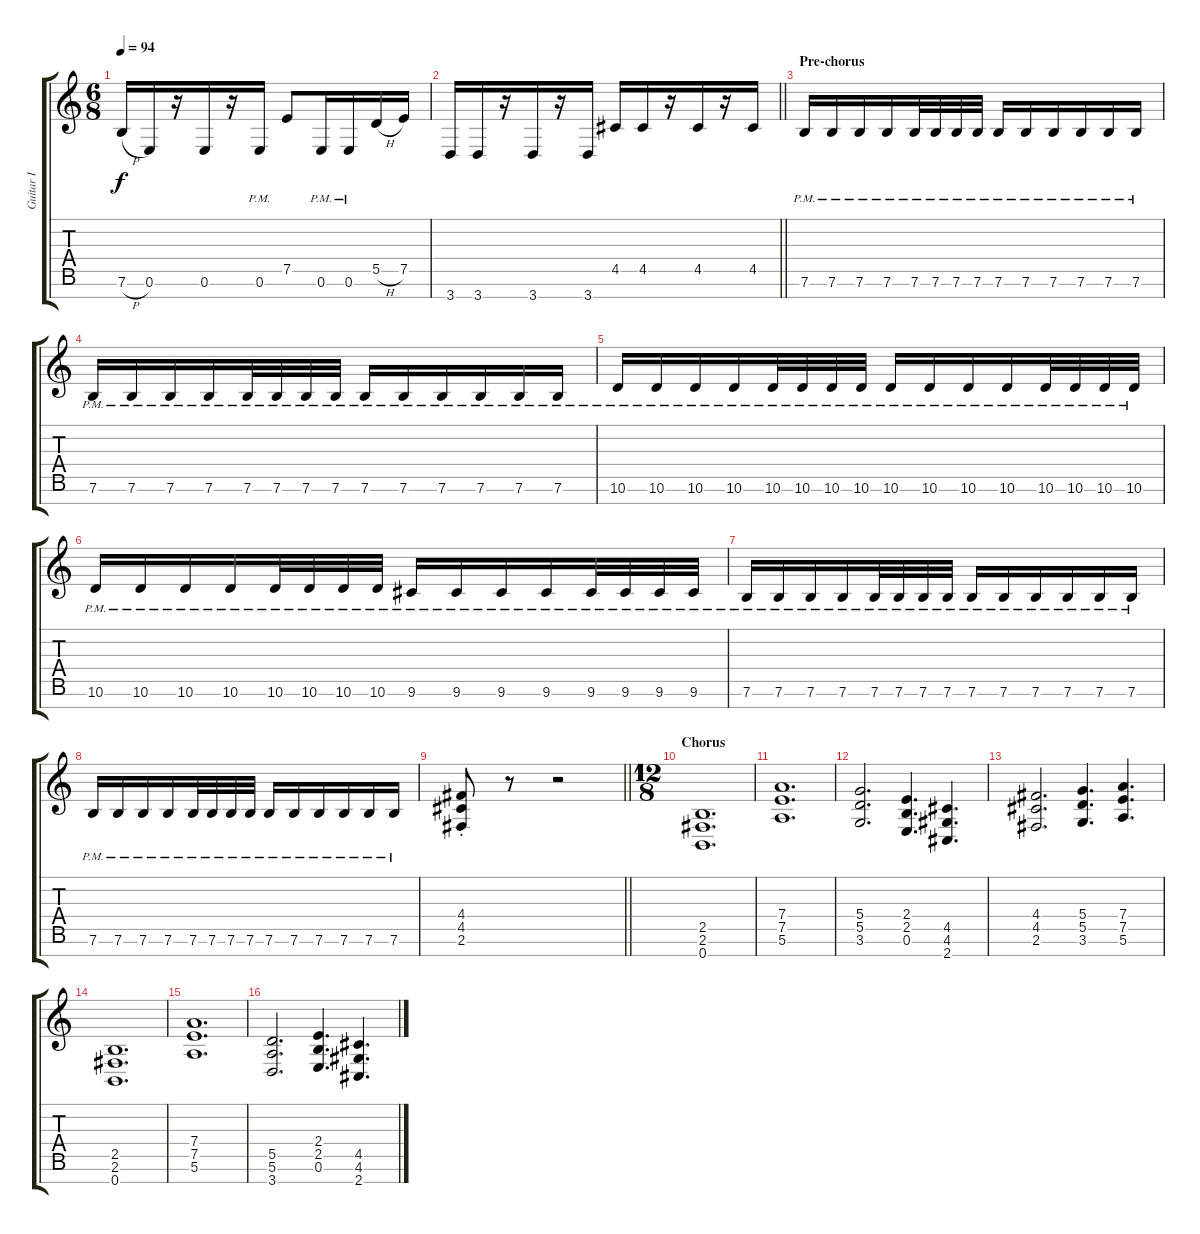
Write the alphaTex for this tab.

\track ("Guitar I" "Guitar I") {instrument distortionguitar}
\staff {score tabs}
\tuning (E4 B3 G3 D3 A2 E2 B1) {hide}
\ts (6 8)
\tempo 94
\clef g2
\ks c
7.6{h}.16{dy f} 0.6.16 r.16 0.6.16 r.16 0.6{pm}.16 7.5.8 0.6{pm}.16 0.6{pm}.16 5.5{h}.16 7.5.16 |
\barLineRight lightlight
3.7.16 3.7.16 r.16 3.7.16 r.16 3.7.16 4.5.16 4.5.16 r.16 4.5.16 r.16 4.5.16 |
\section ("" "Pre-chorus")
7.6{pm}.16 7.6{pm}.16 7.6{pm}.16 7.6{pm}.16 7.6{pm}.32 7.6{pm}.32 7.6{pm}.32 7.6{pm}.32 7.6{pm}.16 7.6{pm}.16 7.6{pm}.16 7.6{pm}.16 7.6{pm}.16 7.6{pm}.16 |
7.6{pm}.16 7.6{pm}.16 7.6{pm}.16 7.6{pm}.16 7.6{pm}.32 7.6{pm}.32 7.6{pm}.32 7.6{pm}.32 7.6{pm}.16 7.6{pm}.16 7.6{pm}.16 7.6{pm}.16 7.6{pm}.16 7.6{pm}.16 |
10.6{pm}.16 10.6{pm}.16 10.6{pm}.16 10.6{pm}.16 10.6{pm}.32 10.6{pm}.32 10.6{pm}.32 10.6{pm}.32 10.6{pm}.16 10.6{pm}.16 10.6{pm}.16 10.6{pm}.16 10.6{pm}.32 10.6{pm}.32 10.6{pm}.32 10.6{pm}.32 |
10.6{pm}.16 10.6{pm}.16 10.6{pm}.16 10.6{pm}.16 10.6{pm}.32 10.6{pm}.32 10.6{pm}.32 10.6{pm}.32 9.6{pm}.16 9.6{pm}.16 9.6{pm}.16 9.6{pm}.16 9.6{pm}.32 9.6{pm}.32 9.6{pm}.32 9.6{pm}.32 |
7.6{pm}.16 7.6{pm}.16 7.6{pm}.16 7.6{pm}.16 7.6{pm}.32 7.6{pm}.32 7.6{pm}.32 7.6{pm}.32 7.6{pm}.16 7.6{pm}.16 7.6{pm}.16 7.6{pm}.16 7.6{pm}.16 7.6{pm}.16 |
7.6{pm}.16 7.6{pm}.16 7.6{pm}.16 7.6{pm}.16 7.6{pm}.32 7.6{pm}.32 7.6{pm}.32 7.6{pm}.32 7.6{pm}.16 7.6{pm}.16 7.6{pm}.16 7.6{pm}.16 7.6{pm}.16 7.6{pm}.16 |
\barLineRight lightlight
(4.4{st} 4.5{st} 2.6{st}).8 r.8 r.2 |
\ts (12 8)
\section ("" "Chorus")
(2.5 2.6 0.7).1{d} |
(7.4 7.5 5.6).1{d} |
(5.4 5.5 3.6).2{d} (2.4 2.5 0.6).4{d} (4.5 4.6 2.7).4{d} |
(4.4 4.5 2.6).2{d} (5.4 5.5 3.6).4{d} (7.4 7.5 5.6).4{d} |
(2.5 2.6 0.7).1{d} |
(7.4 7.5 5.6).1{d} |
(5.5 5.6 3.7).2{d} (2.4 2.5 0.6).4{d} (4.5 4.6 2.7).4{d}
